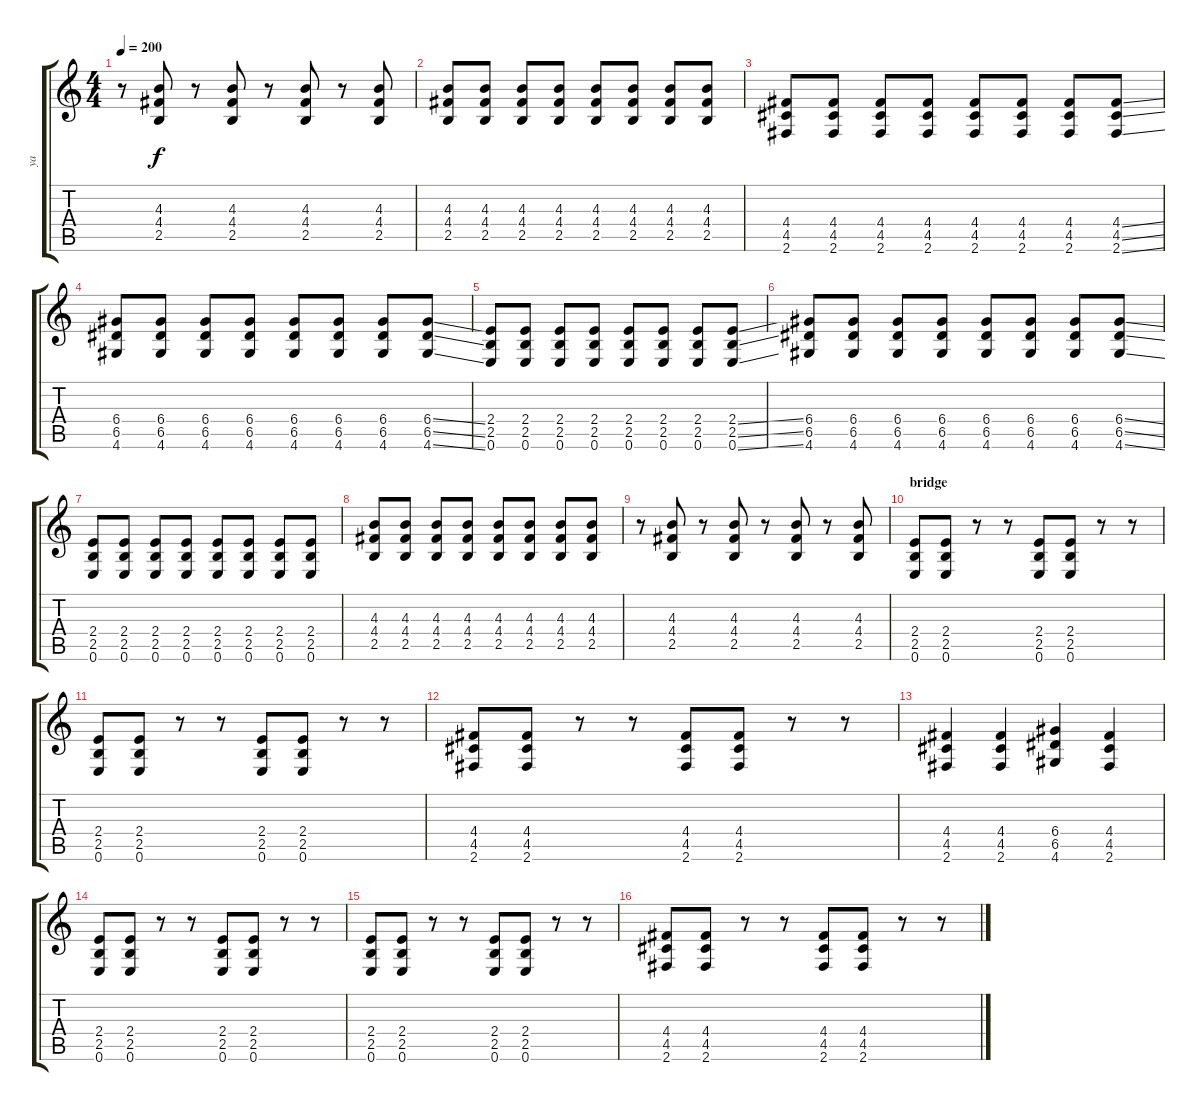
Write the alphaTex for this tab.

\track ("ya" "ya") {instrument overdrivenguitar}
\staff {score tabs}
\tuning (E4 B3 G3 D3 A2 E2) {hide}
\ts (4 4)
\tempo 200
\clef g2
\ks c
r.8{dy f} (4.3 4.4 2.5).8 r.8 (4.3 4.4 2.5).8 r.8 (4.3 4.4 2.5).8 r.8 (4.3 4.4 2.5).8 |
(4.3 4.4 2.5).8 (4.3 4.4 2.5).8 (4.3 4.4 2.5).8 (4.3 4.4 2.5).8 (4.3 4.4 2.5).8 (4.3 4.4 2.5).8 (4.3 4.4 2.5).8 (4.3 4.4 2.5).8 |
(4.4 4.5 2.6).8 (4.4 4.5 2.6).8 (4.4 4.5 2.6).8 (4.4 4.5 2.6).8 (4.4 4.5 2.6).8 (4.4 4.5 2.6).8 (4.4 4.5 2.6).8 (4.4{ss} 4.5{ss} 2.6{ss}).8 |
(6.4 6.5 4.6).8 (6.4 6.5 4.6).8 (6.4 6.5 4.6).8 (6.4 6.5 4.6).8 (6.4 6.5 4.6).8 (6.4 6.5 4.6).8 (6.4 6.5 4.6).8 (6.4{ss} 6.5{ss} 4.6{ss}).8 |
(2.4 2.5 0.6).8 (2.4 2.5 0.6).8 (2.4 2.5 0.6).8 (2.4 2.5 0.6).8 (2.4 2.5 0.6).8 (2.4 2.5 0.6).8 (2.4 2.5 0.6).8 (2.4{ss} 2.5{ss} 0.6{ss}).8 |
(6.4 6.5 4.6).8 (6.4 6.5 4.6).8 (6.4 6.5 4.6).8 (6.4 6.5 4.6).8 (6.4 6.5 4.6).8 (6.4 6.5 4.6).8 (6.4 6.5 4.6).8 (6.4{ss} 6.5{ss} 4.6{ss}).8 |
(2.4 2.5 0.6).8 (2.4 2.5 0.6).8 (2.4 2.5 0.6).8 (2.4 2.5 0.6).8 (2.4 2.5 0.6).8 (2.4 2.5 0.6).8 (2.4 2.5 0.6).8 (2.4 2.5 0.6).8 |
(4.3 4.4 2.5).8 (4.3 4.4 2.5).8 (4.3 4.4 2.5).8 (4.3 4.4 2.5).8 (4.3 4.4 2.5).8 (4.3 4.4 2.5).8 (4.3 4.4 2.5).8 (4.3 4.4 2.5).8 |
r.8 (4.3 4.4 2.5).8 r.8 (4.3 4.4 2.5).8 r.8 (4.3 4.4 2.5).8 r.8 (4.3 4.4 2.5).8 |
\section ("" "bridge")
(2.4 2.5 0.6).8 (2.4 2.5 0.6).8 r.8 r.8 (2.4 2.5 0.6).8 (2.4 2.5 0.6).8 r.8 r.8 |
(2.4 2.5 0.6).8 (2.4 2.5 0.6).8 r.8 r.8 (2.4 2.5 0.6).8 (2.4 2.5 0.6).8 r.8 r.8 |
(4.4 4.5 2.6).8 (4.4 4.5 2.6).8 r.8 r.8 (4.4 4.5 2.6).8 (4.4 4.5 2.6).8 r.8 r.8 |
(4.4 4.5 2.6).4 (4.4 4.5 2.6).4 (6.4 6.5 4.6).4 (4.4 4.5 2.6).4 |
(2.4 2.5 0.6).8 (2.4 2.5 0.6).8 r.8 r.8 (2.4 2.5 0.6).8 (2.4 2.5 0.6).8 r.8 r.8 |
(2.4 2.5 0.6).8 (2.4 2.5 0.6).8 r.8 r.8 (2.4 2.5 0.6).8 (2.4 2.5 0.6).8 r.8 r.8 |
(4.4 4.5 2.6).8 (4.4 4.5 2.6).8 r.8 r.8 (4.4 4.5 2.6).8 (4.4 4.5 2.6).8 r.8 r.8
